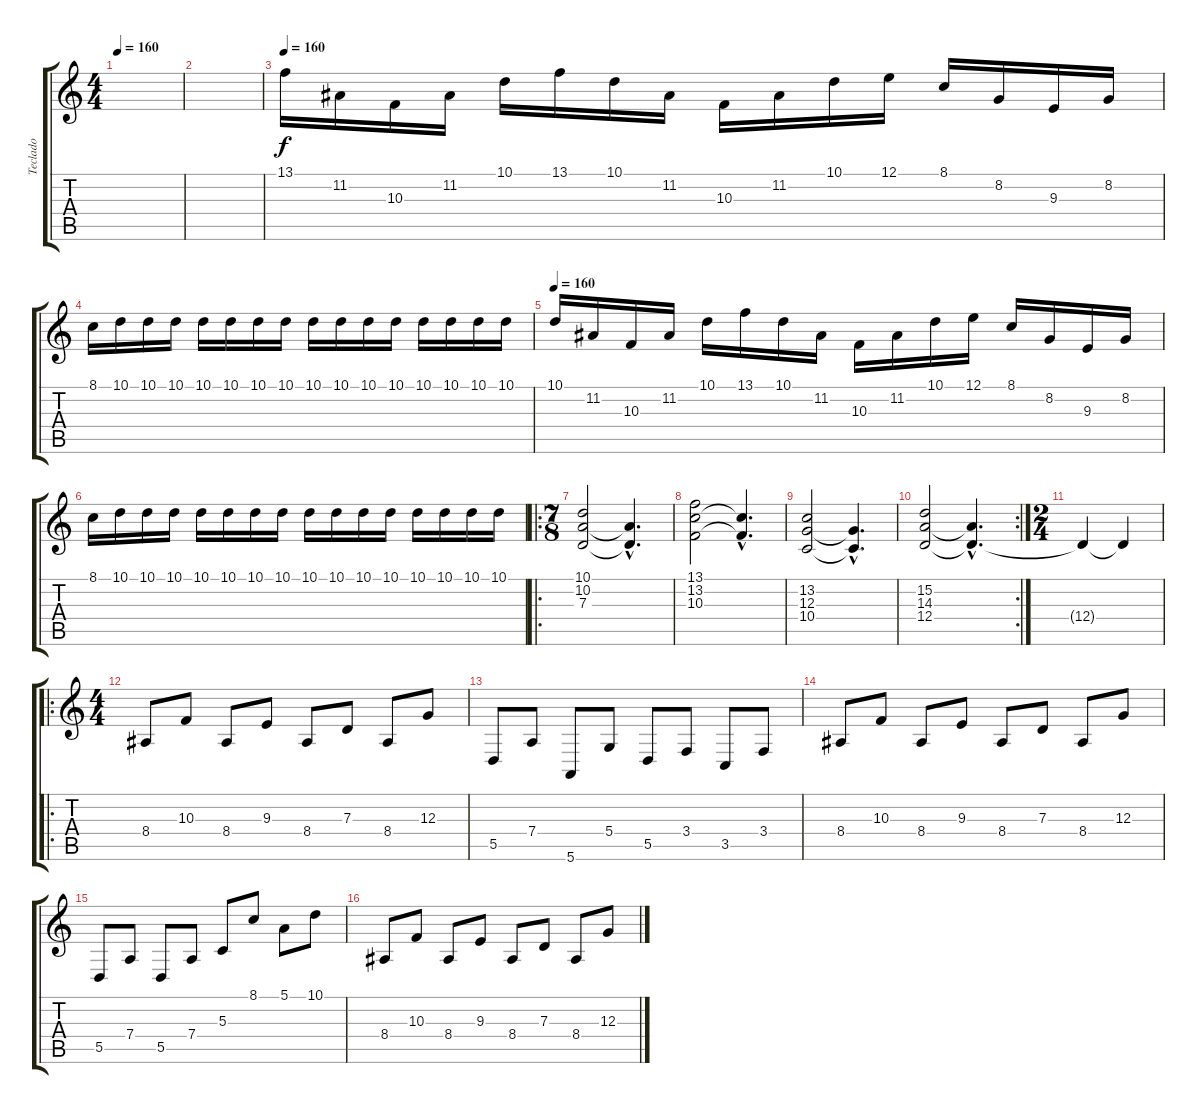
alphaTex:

\track ("Teclado" "Teclado") {instrument choiraahs}
\staff {score tabs}
\tuning (E4 B3 G3 D3 A2 E2) {hide}
\ts (4 4)
\tempo 160
\clef g2
\ks c
|
|
\tempo 160
13.1.16{instrument stringensemble1} 11.2.16 10.3.16 11.2.16 10.1.16 13.1.16 10.1.16 11.2.16 10.3.16 11.2.16 10.1.16 12.1.16 8.1.16 8.2.16 9.3.16 8.2.16 |
8.1.16 10.1.16 10.1.16 10.1.16 10.1.16 10.1.16 10.1.16 10.1.16 10.1.16 10.1.16 10.1.16 10.1.16 10.1.16 10.1.16 10.1.16 10.1.16 |
\tempo 160
10.1.16 11.2.16 10.3.16 11.2.16 10.1.16 13.1.16 10.1.16 11.2.16 10.3.16 11.2.16 10.1.16 12.1.16 8.1.16 8.2.16 9.3.16 8.2.16 |
8.1.16 10.1.16 10.1.16 10.1.16 10.1.16 10.1.16 10.1.16 10.1.16 10.1.16 10.1.16 10.1.16 10.1.16 10.1.16 10.1.16 10.1.16 10.1.16 |
\ro
\ts (7 8)
(10.1 10.2 7.3).2{instrument stringensemble1} (10.2{hac t} 7.3{hac t}).4{d} |
(13.1 13.2 10.3).2 (13.2{hac t} 10.3{hac t}).4{d} |
(13.2 12.3 10.4).2 (12.3{hac t} 10.4{hac t}).4{d} |
\rc 2
(15.2 14.3 12.4).2 (14.3{hac t} 12.4{hac t}).4{d} |
\ts (2 4)
12.4{t}.4{instrument churchorgan} 12.4{t}.4 |
\ro
\ts (4 4)
8.4.8{volume 16 instrument pad3polysynth} 10.3.8 8.4.8 9.3.8 8.4.8 7.3.8 8.4.8 12.3.8 |
5.5.8 7.4.8 5.6.8 5.4.8 5.5.8 3.4.8 3.5.8 3.4.8 |
8.4.8{instrument pad3polysynth} 10.3.8 8.4.8 9.3.8 8.4.8 7.3.8 8.4.8 12.3.8 |
5.5.8 7.4.8 5.5.8 7.4.8 5.3.8 8.1.8 5.1.8 10.1.8 |
8.4.8{instrument pad3polysynth} 10.3.8 8.4.8 9.3.8 8.4.8 7.3.8 8.4.8 12.3.8
